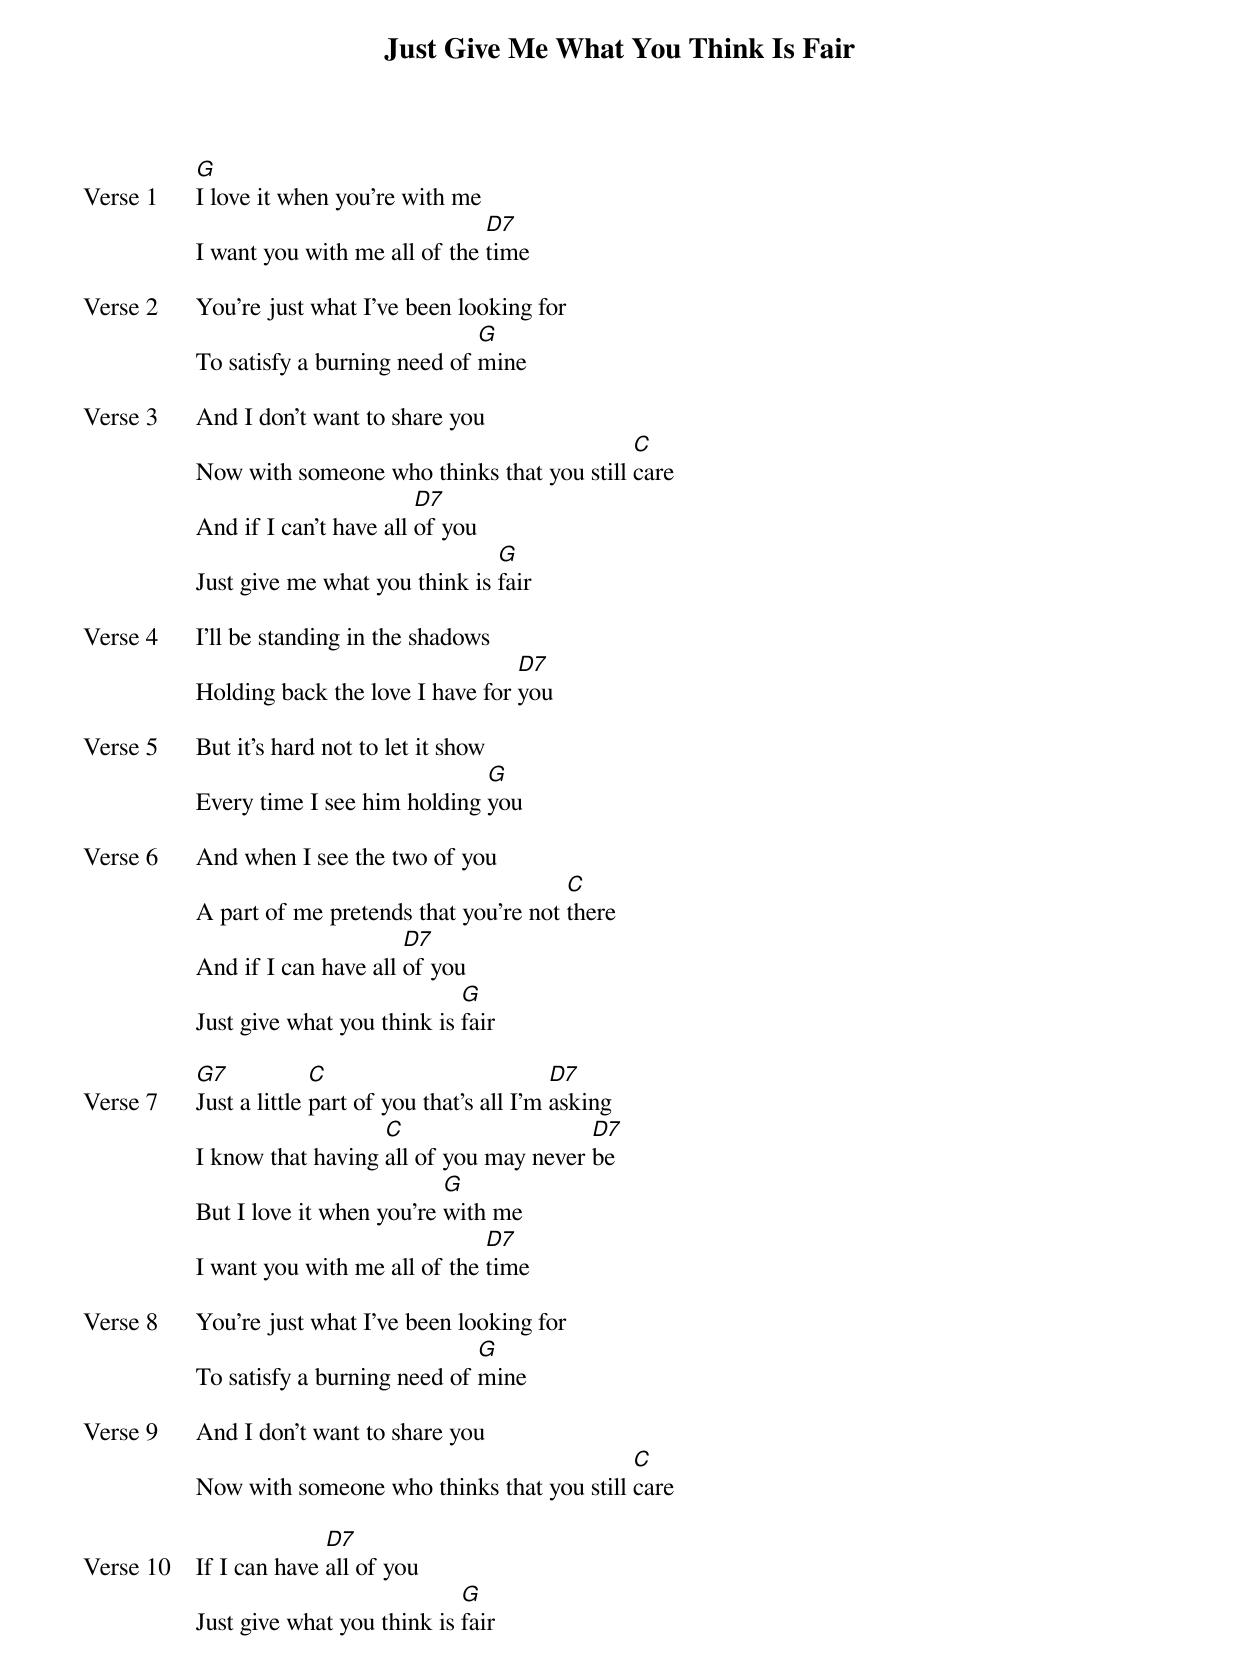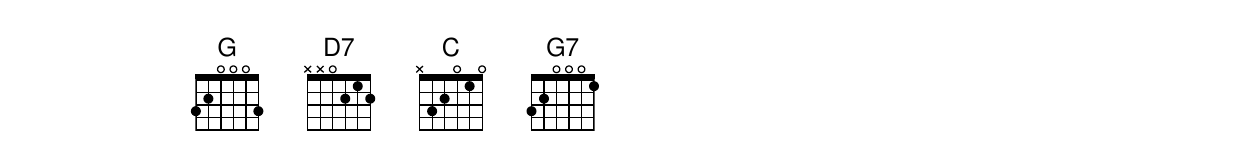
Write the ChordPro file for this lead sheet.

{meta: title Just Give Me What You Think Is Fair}
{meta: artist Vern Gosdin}
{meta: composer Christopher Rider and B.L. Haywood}
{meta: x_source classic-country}
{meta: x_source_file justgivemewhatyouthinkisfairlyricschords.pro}
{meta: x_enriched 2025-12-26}

{start_of_verse: Verse 1}
[G]I love it when you’re with me
I want you with me all of the [D7]time
{end_of_verse}

{start_of_verse: Verse 2}
You’re just what I’ve been looking for
To satisfy a burning need of [G]mine
{end_of_verse}

{start_of_verse: Verse 3}
And I don’t want to share you
Now with someone who thinks that you still [C]care
And if I can’t have all [D7]of you
Just give me what you think is [G]fair
{end_of_verse}

{start_of_verse: Verse 4}
I’ll be standing in the shadows
Holding back the love I have for [D7]you
{end_of_verse}

{start_of_verse: Verse 5}
But it’s hard not to let it show
Every time I see him holding [G]you
{end_of_verse}

{start_of_verse: Verse 6}
And when I see the two of you
A part of me pretends that you’re not [C]there
And if I can have all [D7]of you
Just give what you think is [G]fair
{end_of_verse}

{start_of_verse: Verse 7}
[G7]Just a little [C]part of you that’s all I’m [D7]asking
I know that having [C]all of you may never [D7]be
But I love it when you’re [G]with me
I want you with me all of the [D7]time
{end_of_verse}

{start_of_verse: Verse 8}
You’re just what I’ve been looking for
To satisfy a burning need of [G]mine
{end_of_verse}

{start_of_verse: Verse 9}
And I don’t want to share you
Now with someone who thinks that you still [C]care
{end_of_verse}

{start_of_verse: Verse 10}
If I can have [D7]all of you
Just give what you think is [G]fair
{end_of_verse}
